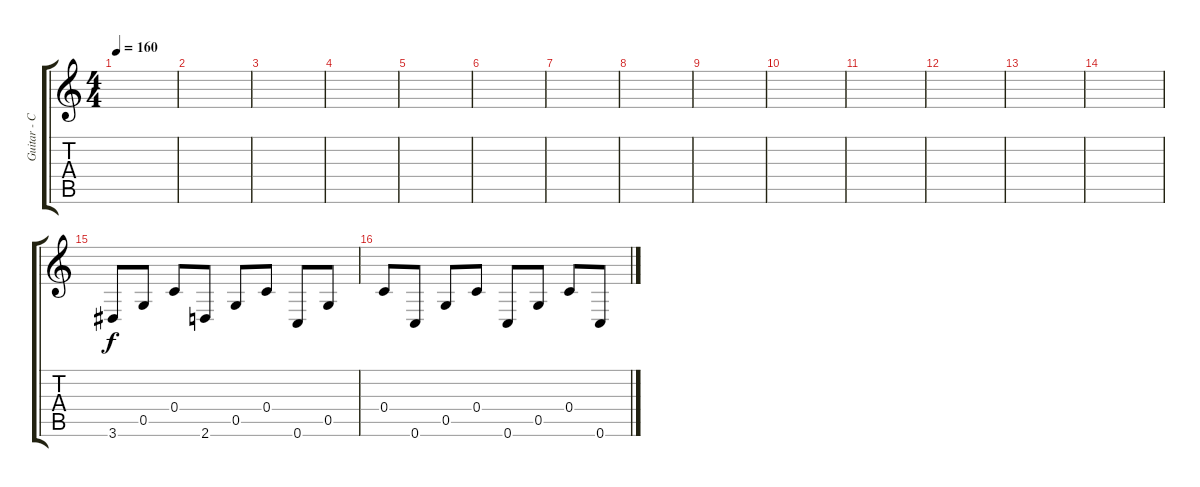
\track ("Guitar - Clean" "Guitar - C") {instrument electricguitarclean}
\staff {score tabs}
\tuning (D4 A3 F3 C3 G2 C2) {hide}
\ts (4 4)
\tempo 160
\clef g2
\ks c
|
|
|
|
|
|
|
|
|
|
|
|
|
|
3.6.8 0.5.8 0.4.8 2.6.8 0.5.8 0.4.8 0.6.8 0.5.8 |
0.4.8 0.6.8 0.5.8 0.4.8 0.6.8 0.5.8 0.4.8 0.6.8
